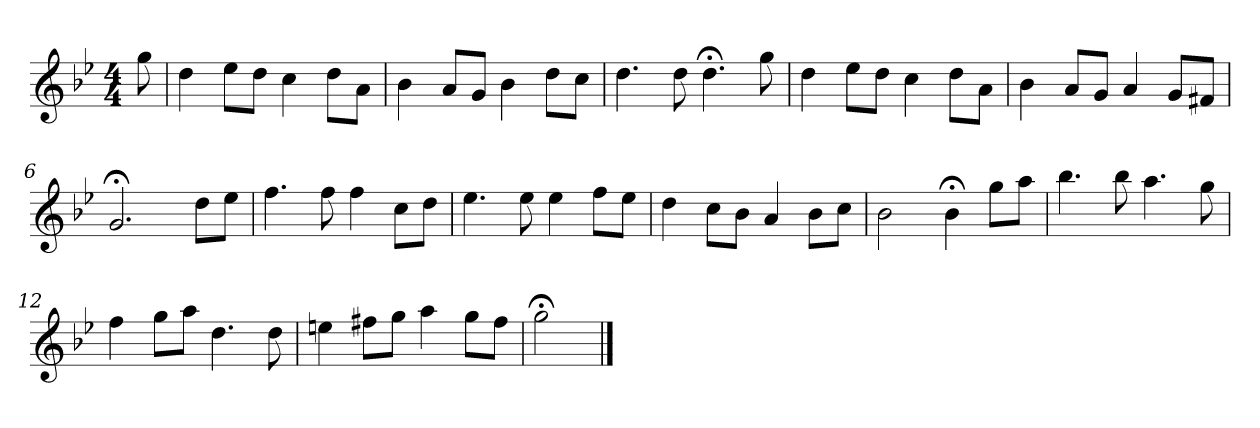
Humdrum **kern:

**kern
*part1
*staff1
*k[b-e-]
*g:
*M4/4
*MM120
=
8gg
=1
4dd
8ee-L
8ddJ
4cc
8ddL
8aJ
=2
4b-
8aL
8gJ
4b-
8ddL
8ccJ
=3
4.dd
8dd
4.dd;<
8gg
=4
4dd
8ee-L
8ddJ
4cc
8ddL
8aJ
=5
4b-
8aL
8gJ
4a
8gL
8f#XJ
=6
2.g;<
8ddL
8ee-J
=7
4.ff
8ff
4ff
8ccL
8ddJ
=8
4.ee-
8ee-
4ee-
8ffL
8ee-J
=9
4dd
8ccL
8b-J
4a
8b-L
8ccJ
=10
2b-
4b-;<
8ggL
8aaJ
=11
4.bb-
8bb-
4.aa
8gg
=12
4ff
8ggL
8aaJ
4.dd
8dd
=13
4een
8ff#XL
8ggJ
4aa
8ggL
8ff#J
=14
2gg;<
==
*-
